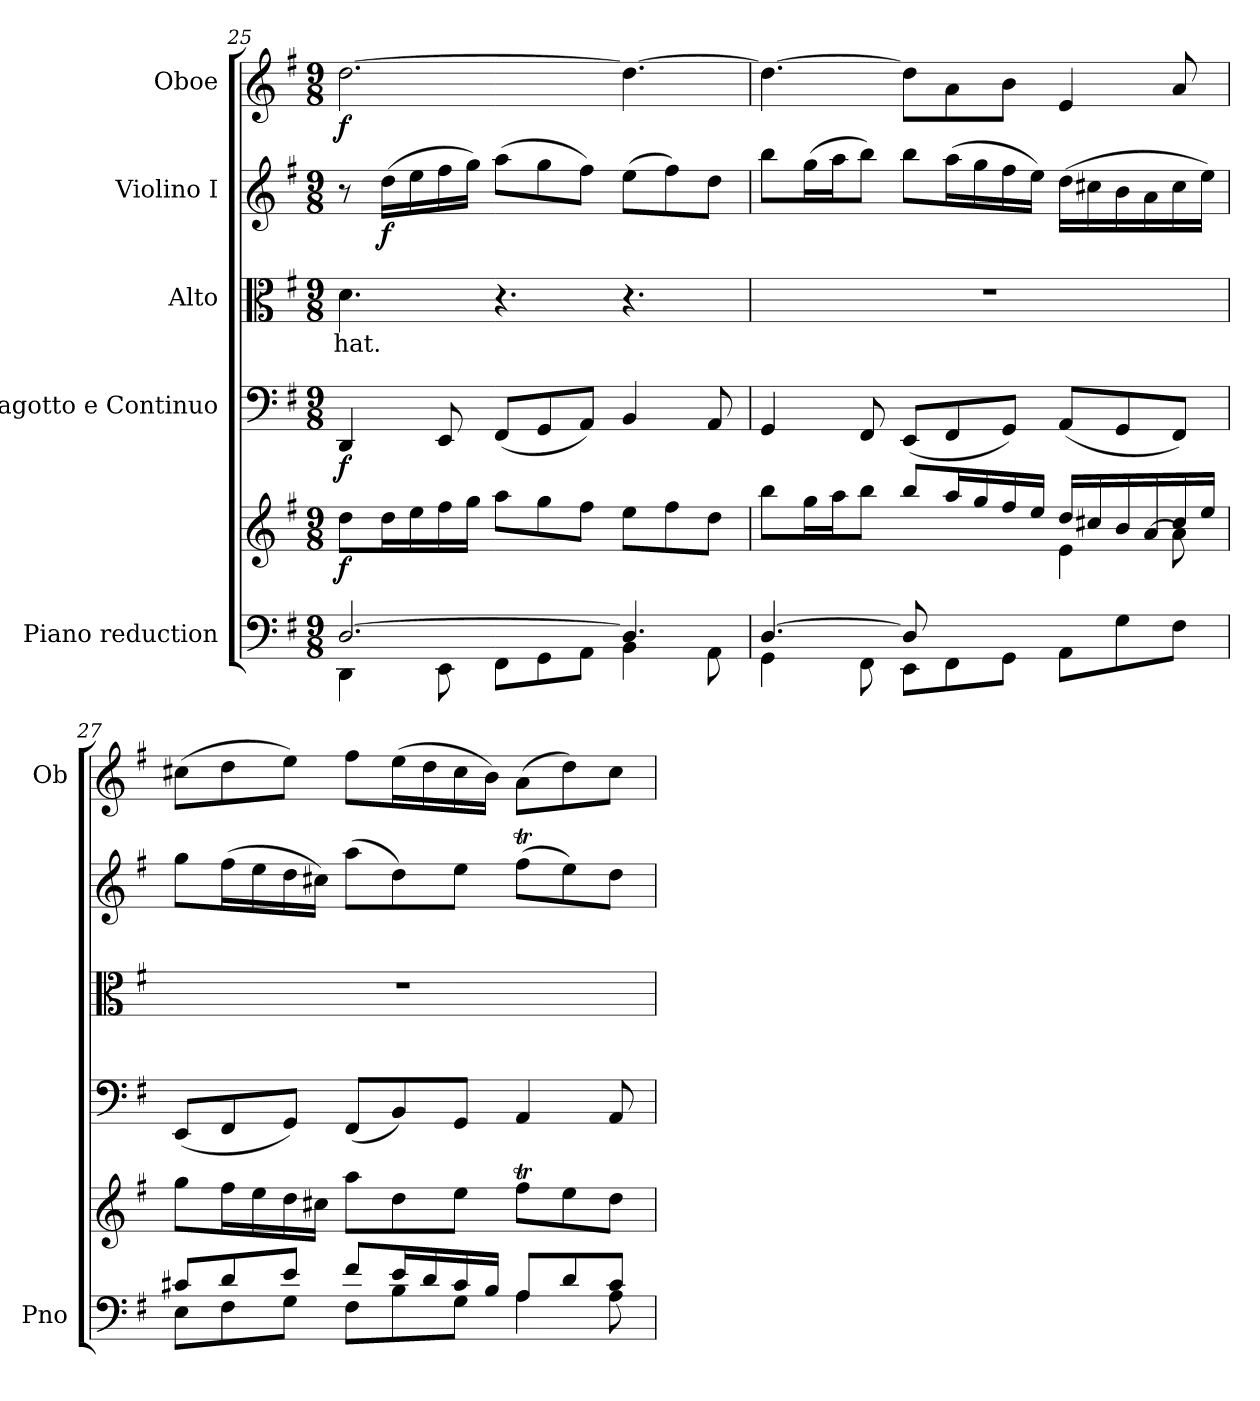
**kern	**kern	**dynam	**kern	**dynam	**kern	**text	**kern	**dynam	**kern	**dynam
*part5	*part5	*part5	*part4	*part4	*part3	*part3	*part2	*part2	*part1	*part1
*staff6	*staff5	*staff5/6	*staff4	*staff4	*staff3	*staff3	*staff2	*staff2	*staff1	*staff1
*I"Piano reduction	*	*	*I"Fagotto e Continuo	*	*I"Alto	*	*I"Violino I	*	*I"Oboe	*
*I'Pno	*	*	*	*	*	*	*	*	*I'Ob	*
*clefF4	*clefG2	*	*clefF4	*	*clefC3	*	*clefG2	*	*clefG2	*
*k[f#]	*k[f#]	*	*k[f#]	*	*k[f#]	*	*k[f#]	*	*k[f#]	*
*M9/8	*M9/8	*	*M9/8	*	*M9/8	*	*M9/8	*	*M9/8	*
=25	=25	=25	=25	=25	=25	=25	=25	=25	=25	=25
*^	*	*	*	*	*	*	*	*	*	*
!	!	!	!LO:DY:b	!	!LO:DY:b	!	!LO:LY:b	!	!	!	!LO:DY:b
[2.D/	4DD\	8dd\L	f	4DD/	f	4.d\	hat.	8r	.	[2.dd\	f
!	!	!	!	!	!	!	!	!	!LO:DY:b	!	!
.	.	16dd\L	.	.	.	.	.	(>16dd\LL	f	.	.
.	.	16ee\	.	.	.	.	.	16ee\	.	.	.
.	8EE\	16ff#\	.	8EE/	.	.	.	16ff#\	.	.	.
.	.	16gg\JJ	.	.	.	.	.	16gg\JJ)	.	.	.
.	8FF#\L	8aa\L	.	(<8FF#/L	.	4.r	.	(>8aa\L	.	.	.
.	8GG\	8gg\	.	8GG/	.	.	.	8gg\	.	.	.
.	8AA\J	8ff#\J	.	8AA/J)	.	.	.	8ff#\J)	.	.	.
4.D/]	4BB\	8ee\L	.	4BB/	.	4.r	.	(>8ee\L	.	4.dd\_	.
.	.	8ff#\	.	.	.	.	.	8ff#\)	.	.	.
.	8AA\	8dd\J	.	8AA/	.	.	.	8dd\J	.	.	.
!!LO:LB:g=z
=26	=26	=26	=26	=26	=26	=26	=26	=26	=26	=26	=26
*	*	*^	*	*	*	*	*	*	*	*	*
[4.D/	4GG\	8bb\L	2ryy	.	4GG/	.	8%9r	.	8bb\L	.	4.dd\_	.
.	.	16gg\L	.	.	.	.	.	.	(>16gg\L	.	.	.
.	.	16aa\J	.	.	.	.	.	.	16aa\J	.	.	.
.	8FF#\	8bb\J	.	.	8FF#/	.	.	.	8bb\J)	.	.	.
8D/L]	8EE\L	8bb/L	.	.	(<8EE/L	.	.	.	8bb\L	.	8dd\L]	.
2ryy	8FF#\	16aa/L	8a\	.	8FF#/	.	.	.	(>16aa\L	.	8a\	.
.	.	16gg/	.	.	.	.	.	.	16gg\	.	.	.
.	8GG\J	16ff#/	8b\J	.	8GG/J)	.	.	.	16ff#\	.	8b\J	.
.	.	16ee/JJ	.	.	.	.	.	.	16ee\JJ)	.	.	.
.	8AA\L	16dd/LL	4e\	.	(<8AA/L	.	.	.	(>16dd\LL	.	4e/	.
.	.	16cc#X/	.	.	.	.	.	.	16cc#X\	.	.	.
.	8G\	16b/	.	.	8GG/	.	.	.	16b\	.	.	.
.	.	[16a/	.	.	.	.	.	.	16a\	.	.	.
8ryy	8F#\J	16cc#/	8a\]	.	8FF#/J)	.	.	.	16cc#\	.	8a/	.
.	.	16ee/JJ	.	.	.	.	.	.	16ee\JJ)	.	.	.
*	*	*v	*v	*	*	*	*	*	*	*	*	*
=27	=27	=27	=27	=27	=27	=27	=27	=27	=27	=27	=27
8c#X/L	8E\L	8gg\L	.	(<8EE/L	.	8%9r	.	8gg\L	.	(>8cc#X\L	.
8d/	8F#\	16ff#\L	.	8FF#/	.	.	.	(>16ff#\L	.	8dd\	.
.	.	16ee\	.	.	.	.	.	16ee\	.	.	.
8e/J	8G\J	16dd\	.	8GG/J)	.	.	.	16dd\	.	8ee\J)	.
.	.	16cc#X\JJ	.	.	.	.	.	16cc#X\JJ)	.	.	.
8f#/L	8F#\L	8aa\L	.	(<8FF#/L	.	.	.	(>8aa\L	.	8ff#\L	.
16e/L	8B\	8dd\	.	8BB/)	.	.	.	8dd\)	.	(>16ee\L	.
16d/	.	.	.	.	.	.	.	.	.	16dd\	.
16c#/	8G\J	8ee\J	.	8GG/J	.	.	.	8ee\J	.	16cc#\	.
16B/JJ	.	.	.	.	.	.	.	.	.	16b\JJ)	.
8A/L	4A\	8ff#t\L	.	4AA/	.	.	.	(>8ff#t\L	.	(>8a\L	.
8d/	.	8ee\	.	.	.	.	.	8ee\)	.	8dd\)	.
8c#/J	8A\	8dd\J	.	8AA/	.	.	.	8dd\J	.	8cc#\J	.
*v	*v	*	*	*	*	*	*	*	*	*	*
=	=	=	=	=	=	=	=	=	=	=
*-	*-	*-	*-	*-	*-	*-	*-	*-	*-	*-
